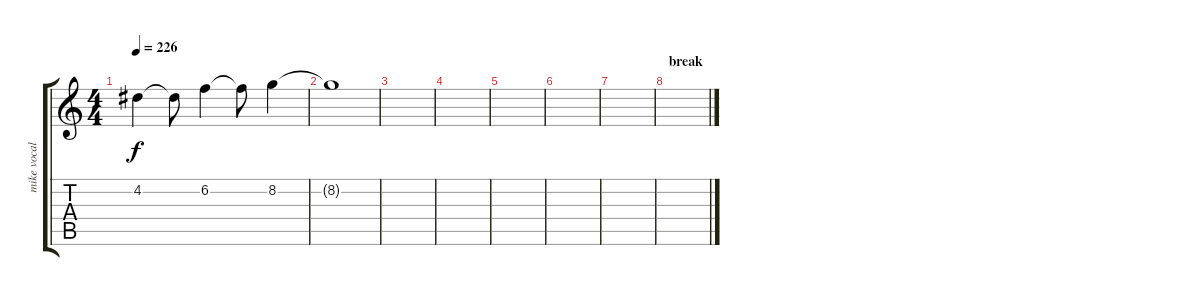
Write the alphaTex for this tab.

\track ("mike vocals" "mike vocal") {instrument electricguitarjazz}
\staff {score tabs}
\tuning (E4 B3 G3 D3 A2 E2) {hide}
\ts (4 4)
\tempo 226
\clef g2
\ks c
4.2.4{dy f} 4.2{t}.8 6.2.4 6.2{t}.8 8.2.4 |
8.2{t}.1 |
|
|
|
|
|
\section ("" "break")
